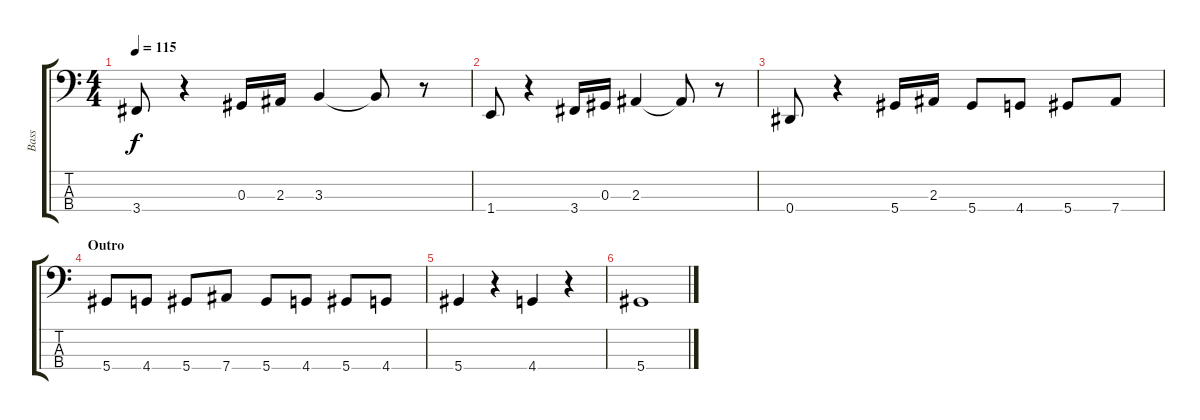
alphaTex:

\track ("Bass" "Bass") {instrument electricbassfinger}
\staff {score tabs}
\tuning (Gb2 Db2 Ab1 Eb1) {hide}
\ts (4 4)
\tempo 115
\clef f4
\ks c
3.4.8{dy f} r.4 0.3.16 2.3.16 3.3.4 3.3{t}.8 r.8 |
1.4.8 r.4 3.4.16 0.3.16 2.3.4 2.3{t}.8 r.8 |
0.4.8 r.4 5.4.16 2.3.16 5.4.8 4.4.8 5.4.8 7.4.8 |
\section ("" "Outro")
5.4.8 4.4.8 5.4.8 7.4.8 5.4.8 4.4.8 5.4.8 4.4.8 |
5.4.4 r.4 4.4.4 r.4 |
5.4.1
